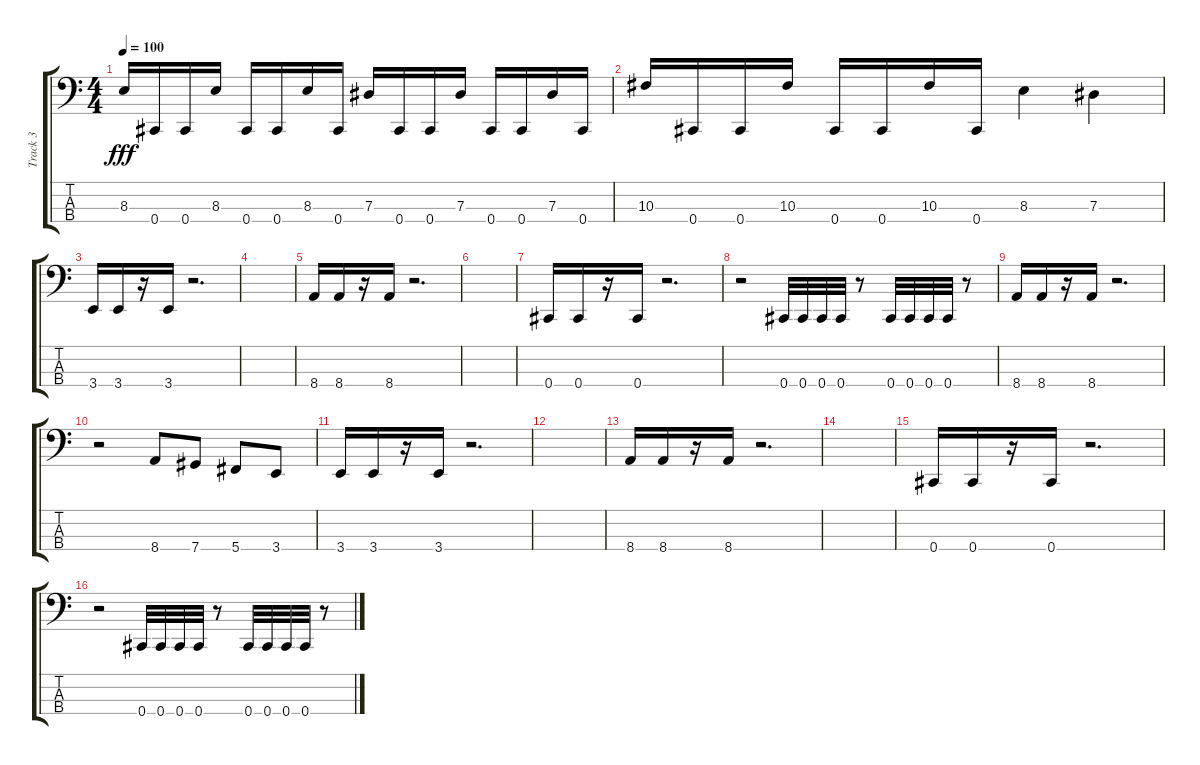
\track ("Track 3" "Track 3") {instrument electricbasspick}
\staff {score tabs}
\tuning (Gb2 Db2 Ab1 Db1) {hide}
\ts (4 4)
\tempo 100
\clef f4
\ks c
8.3.16{dy fff} 0.4.16 0.4.16 8.3.16 0.4.16 0.4.16 8.3.16 0.4.16 7.3.16 0.4.16 0.4.16 7.3.16 0.4.16 0.4.16 7.3.16 0.4.16 |
10.3.16 0.4.16 0.4.16 10.3.16 0.4.16 0.4.16 10.3.16 0.4.16 8.3.4 7.3.4 |
3.4.16 3.4.16 r.16 3.4.16 r.2{d} |
|
8.4.16 8.4.16 r.16 8.4.16 r.2{d} |
|
0.4.16 0.4.16 r.16 0.4.16 r.2{d} |
r.2 0.4.32 0.4.32 0.4.32 0.4.32 r.8 0.4.32 0.4.32 0.4.32 0.4.32 r.8 |
8.4.16 8.4.16 r.16 8.4.16 r.2{d} |
r.2 8.4.8 7.4.8 5.4.8 3.4.8 |
3.4.16 3.4.16 r.16 3.4.16 r.2{d} |
|
8.4.16 8.4.16 r.16 8.4.16 r.2{d} |
|
0.4.16 0.4.16 r.16 0.4.16 r.2{d} |
r.2 0.4.32 0.4.32 0.4.32 0.4.32 r.8 0.4.32 0.4.32 0.4.32 0.4.32 r.8
